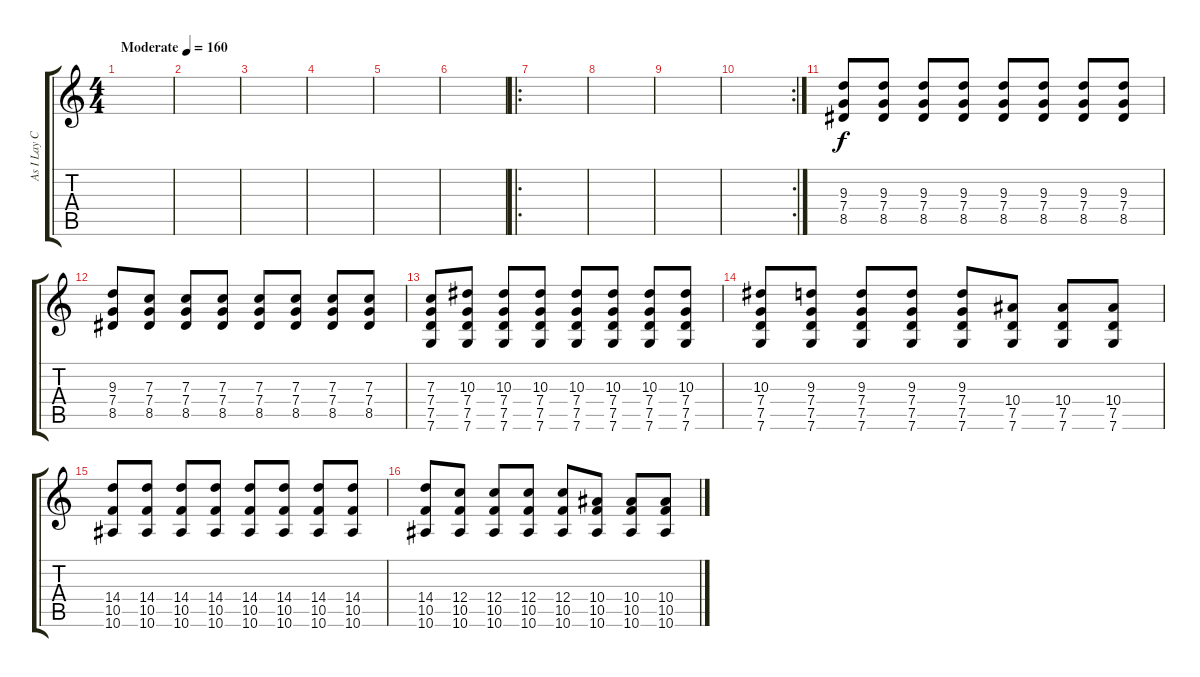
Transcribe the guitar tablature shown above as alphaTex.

\track ("As I Lay Curtis" "As I Lay C") {instrument overdrivenguitar}
\staff {score tabs}
\tuning (D4 A3 F3 C3 G2 C2) {hide}
\ts (4 4)
\tempo (160 "Moderate")
\clef g2
\ks c
|
|
|
|
|
|
\ro
|
|
|
\rc 2
|
(9.3 7.4 8.5).8 (9.3 7.4 8.5).8 (9.3 7.4 8.5).8 (9.3 7.4 8.5).8 (9.3 7.4 8.5).8 (9.3 7.4 8.5).8 (9.3 7.4 8.5).8 (9.3 7.4 8.5).8 |
(9.3 7.4 8.5).8 (7.3 7.4 8.5).8 (7.3 7.4 8.5).8 (7.3 7.4 8.5).8 (7.3 7.4 8.5).8 (7.3 7.4 8.5).8 (7.3 7.4 8.5).8 (7.3 7.4 8.5).8 |
(7.3 7.4 7.5 7.6).8 (10.3 7.4 7.5 7.6).8 (10.3 7.4 7.5 7.6).8 (10.3 7.4 7.5 7.6).8 (10.3 7.4 7.5 7.6).8 (10.3 7.4 7.5 7.6).8 (10.3 7.4 7.5 7.6).8 (10.3 7.4 7.5 7.6).8 |
(10.3 7.4 7.5 7.6).8 (9.3 7.4 7.5 7.6).8 (9.3 7.4 7.5 7.6).8 (9.3 7.4 7.5 7.6).8 (9.3 7.4 7.5 7.6).8 (10.4 7.5 7.6).8 (10.4 7.5 7.6).8 (10.4 7.5 7.6).8 |
(14.4 10.5 10.6).8 (14.4 10.5 10.6).8 (14.4 10.5 10.6).8 (14.4 10.5 10.6).8 (14.4 10.5 10.6).8 (14.4 10.5 10.6).8 (14.4 10.5 10.6).8 (14.4 10.5 10.6).8 |
(14.4 10.5 10.6).8 (12.4 10.5 10.6).8 (12.4 10.5 10.6).8 (12.4 10.5 10.6).8 (12.4 10.5 10.6).8 (10.4 10.5 10.6).8 (10.4 10.5 10.6).8 (10.4 10.5 10.6).8
